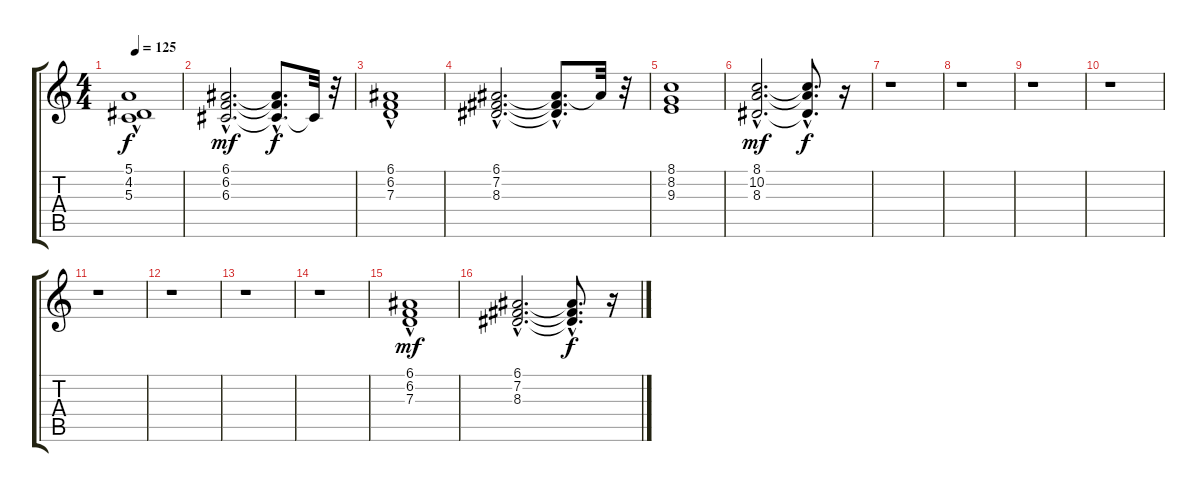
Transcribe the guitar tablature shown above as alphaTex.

\track "" {instrument accordion}
\staff {score tabs}
\tuning (E4 B3 G3 D3 A2 E2) {hide}
\ts (4 4)
\tempo 125
\clef g2
\ks c
(5.1{hac} 4.2{hac} 5.3).1{dy f} |
(6.1{hac} 6.2{hac} 6.3{hac}).2{d dy mf} (6.1{hac t} 6.2{hac t} 6.3{hac t}).8{d dy f} 6.3{t}.32 r.32 |
(6.1{hac} 6.2{hac} 7.3).1 |
(6.1{hac} 7.2{hac} 8.3{hac}).2{d} (6.1{hac t} 7.2{hac t} 8.3{hac t}).8{d} 6.1{t}.32 r.32 |
(8.1 8.2 9.3).1 |
(8.1{hac} 10.2{hac} 8.3{hac}).2{d dy mf} (8.1{t} 10.2{hac t} 8.3{hac t}).8{d dy f} r.16 |
r.1 |
r.1 |
r.1 |
r.1 |
r.1 |
r.1 |
r.1 |
r.1 |
(6.1{hac} 6.2 7.3{hac}).1{dy mf} |
(6.1{hac} 7.2{hac} 8.3{hac}).2{d} (6.1{hac t} 7.2{hac t} 8.3{hac t}).8{d dy f} r.16
